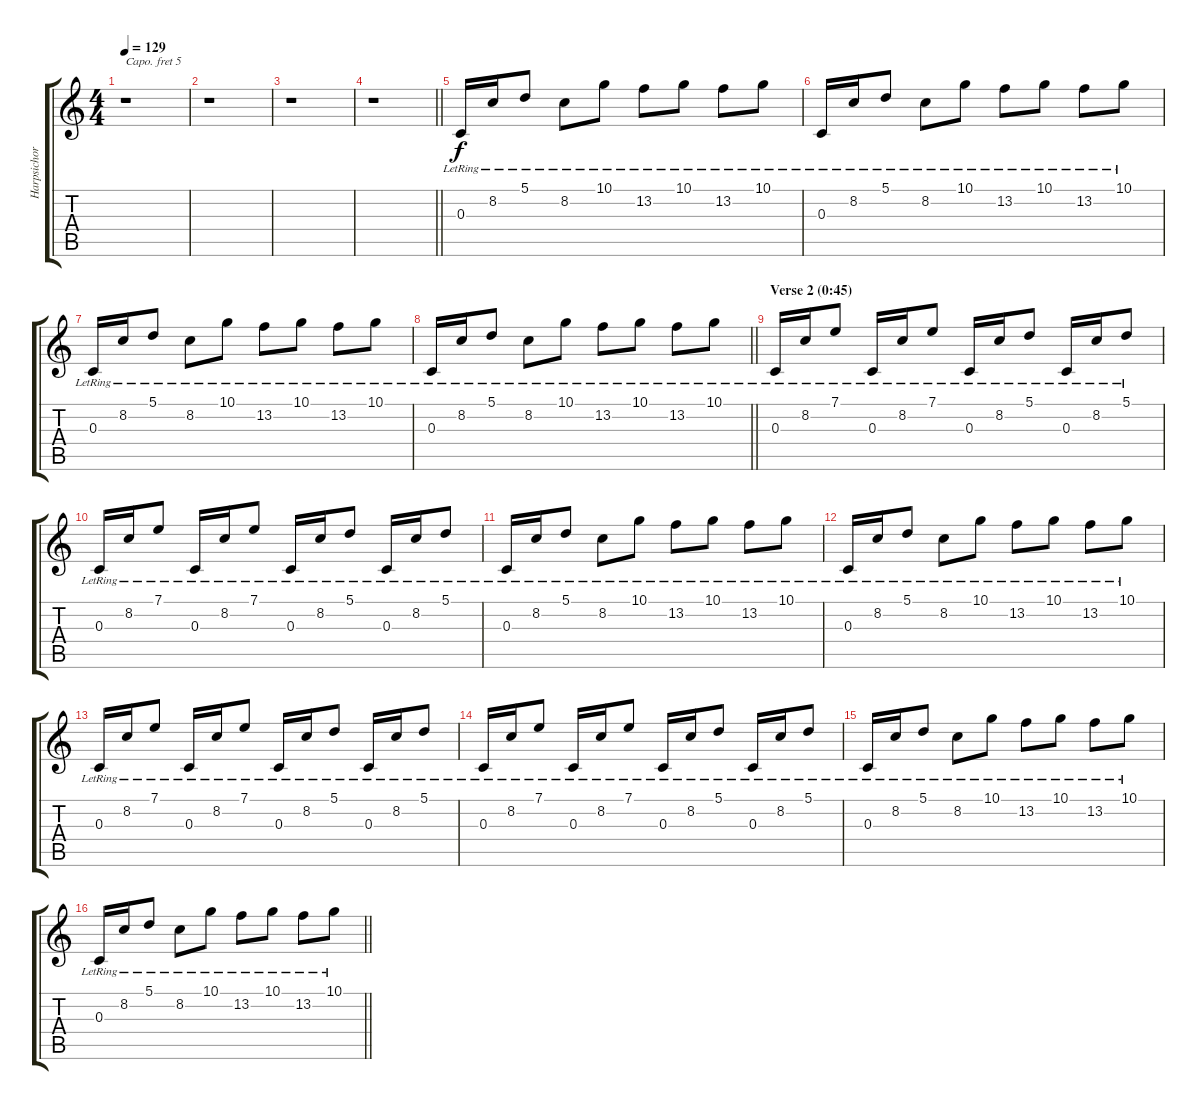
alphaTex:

\track ("Harpsichord" "Harpsichor") {instrument harpsichord}
\staff {score tabs}
\capo 5
\tuning (E4 B3 G3 D3 A2 E2) {hide}
\ts (4 4)
\tempo 129
\clef g2
\ks c
r.1{dy f} |
r.1 |
r.1 |
\barLineRight lightlight
r.1 |
0.3{lr}.16 8.2{lr}.16 5.1{lr}.8 8.2{lr}.8 10.1{lr}.8 13.2{lr}.8 10.1{lr}.8 13.2{lr}.8 10.1{lr}.8 |
0.3{lr}.16 8.2{lr}.16 5.1{lr}.8 8.2{lr}.8 10.1{lr}.8 13.2{lr}.8 10.1{lr}.8 13.2{lr}.8 10.1{lr}.8 |
0.3{lr}.16 8.2{lr}.16 5.1{lr}.8 8.2{lr}.8 10.1{lr}.8 13.2{lr}.8 10.1{lr}.8 13.2{lr}.8 10.1{lr}.8 |
\barLineRight lightlight
0.3{lr}.16 8.2{lr}.16 5.1{lr}.8 8.2{lr}.8 10.1{lr}.8 13.2{lr}.8 10.1{lr}.8 13.2{lr}.8 10.1{lr}.8 |
\section ("" "Verse 2 (0:45)")
0.3{lr}.16 8.2{lr}.16 7.1{lr}.8 0.3{lr}.16 8.2{lr}.16 7.1{lr}.8 0.3{lr}.16 8.2{lr}.16 5.1{lr}.8 0.3{lr}.16 8.2{lr}.16 5.1{lr}.8 |
0.3{lr}.16 8.2{lr}.16 7.1{lr}.8 0.3{lr}.16 8.2{lr}.16 7.1{lr}.8 0.3{lr}.16 8.2{lr}.16 5.1{lr}.8 0.3{lr}.16 8.2{lr}.16 5.1{lr}.8 |
0.3{lr}.16 8.2{lr}.16 5.1{lr}.8 8.2{lr}.8 10.1{lr}.8 13.2{lr}.8 10.1{lr}.8 13.2{lr}.8 10.1{lr}.8 |
0.3{lr}.16 8.2{lr}.16 5.1{lr}.8 8.2{lr}.8 10.1{lr}.8 13.2{lr}.8 10.1{lr}.8 13.2{lr}.8 10.1{lr}.8 |
0.3{lr}.16 8.2{lr}.16 7.1{lr}.8 0.3{lr}.16 8.2{lr}.16 7.1{lr}.8 0.3{lr}.16 8.2{lr}.16 5.1{lr}.8 0.3{lr}.16 8.2{lr}.16 5.1{lr}.8 |
0.3{lr}.16 8.2{lr}.16 7.1{lr}.8 0.3{lr}.16 8.2{lr}.16 7.1{lr}.8 0.3{lr}.16 8.2{lr}.16 5.1{lr}.8 0.3{lr}.16 8.2{lr}.16 5.1{lr}.8 |
0.3{lr}.16 8.2{lr}.16 5.1{lr}.8 8.2{lr}.8 10.1{lr}.8 13.2{lr}.8 10.1{lr}.8 13.2{lr}.8 10.1{lr}.8 |
\barLineRight lightlight
0.3{lr}.16 8.2{lr}.16 5.1{lr}.8 8.2{lr}.8 10.1{lr}.8 13.2{lr}.8 10.1{lr}.8 13.2{lr}.8 10.1{lr}.8
